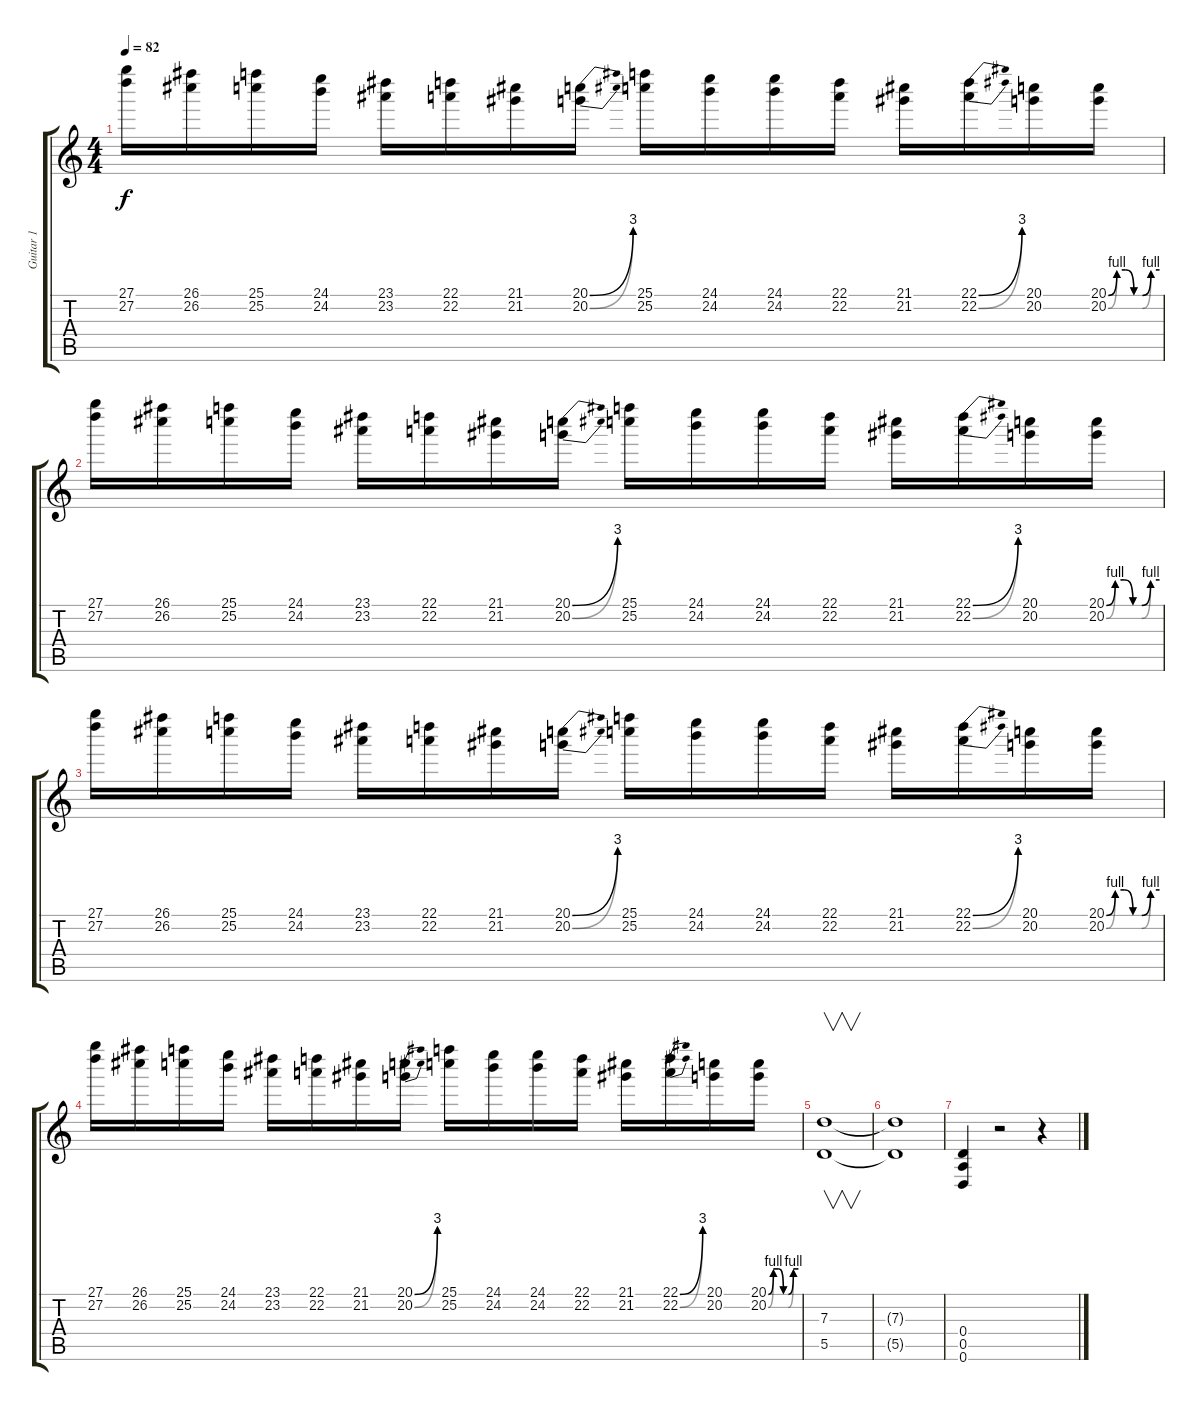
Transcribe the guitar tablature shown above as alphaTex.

\track ("Guitar 1" "Guitar 1") {instrument overdrivenguitar}
\staff {score tabs}
\tuning (E4 B3 G3 D3 A2 D2) {hide}
\ts (4 4)
\tempo 82
\clef g2
\ks c
(27.1 27.2).16{dy f} (26.1 26.2).16 (25.1 25.2).16 (24.1 24.2).16 (23.1 23.2).16 (22.1 22.2).16 (21.1 21.2).16 (20.1{be (bend 0 0 60 12)} 20.2{be (bend 0 0 60 12)}).16 (25.1 25.2).16 (24.1 24.2).16 (24.1 24.2).16 (22.1 22.2).16 (21.1 21.2).16 (22.1{be (bend 0 0 60 12)} 22.2{be (bend 0 0 60 12)}).16 (20.1 20.2).16 (20.1{be (custom 0 0 10 4 20 4 30 0 40 0 50 4 60 4)} 20.2{be (custom 0 0 10 4 20 4 30 0 40 0 50 4 60 4)}).16 |
(27.1 27.2).16 (26.1 26.2).16 (25.1 25.2).16 (24.1 24.2).16 (23.1 23.2).16 (22.1 22.2).16 (21.1 21.2).16 (20.1{be (bend 0 0 60 12)} 20.2{be (bend 0 0 60 12)}).16 (25.1 25.2).16 (24.1 24.2).16 (24.1 24.2).16 (22.1 22.2).16 (21.1 21.2).16 (22.1{be (bend 0 0 60 12)} 22.2{be (bend 0 0 60 12)}).16 (20.1 20.2).16 (20.1{be (custom 0 0 10 4 20 4 30 0 40 0 50 4 60 4)} 20.2{be (custom 0 0 10 4 20 4 30 0 40 0 50 4 60 4)}).16 |
(27.1 27.2).16 (26.1 26.2).16 (25.1 25.2).16 (24.1 24.2).16 (23.1 23.2).16 (22.1 22.2).16 (21.1 21.2).16 (20.1{be (bend 0 0 60 12)} 20.2{be (bend 0 0 60 12)}).16 (25.1 25.2).16 (24.1 24.2).16 (24.1 24.2).16 (22.1 22.2).16 (21.1 21.2).16 (22.1{be (bend 0 0 60 12)} 22.2{be (bend 0 0 60 12)}).16 (20.1 20.2).16 (20.1{be (custom 0 0 10 4 20 4 30 0 40 0 50 4 60 4)} 20.2{be (custom 0 0 10 4 20 4 30 0 40 0 50 4 60 4)}).16 |
(27.1 27.2).16 (26.1 26.2).16 (25.1 25.2).16 (24.1 24.2).16 (23.1 23.2).16 (22.1 22.2).16 (21.1 21.2).16 (20.1{be (bend 0 0 60 12)} 20.2{be (bend 0 0 60 12)}).16 (25.1 25.2).16 (24.1 24.2).16 (24.1 24.2).16 (22.1 22.2).16 (21.1 21.2).16 (22.1{be (bend 0 0 60 12)} 22.2{be (bend 0 0 60 12)}).16 (20.1 20.2).16 (20.1{be (custom 0 0 10 4 20 4 30 0 40 0 50 4 60 4)} 20.2{be (custom 0 0 10 4 20 4 30 0 40 0 50 4 60 4)}).16 |
(7.3 5.5).1{v} |
(7.3{t} 5.5{t}).1 |
(0.4 0.5 0.6).4 r.2 r.4
